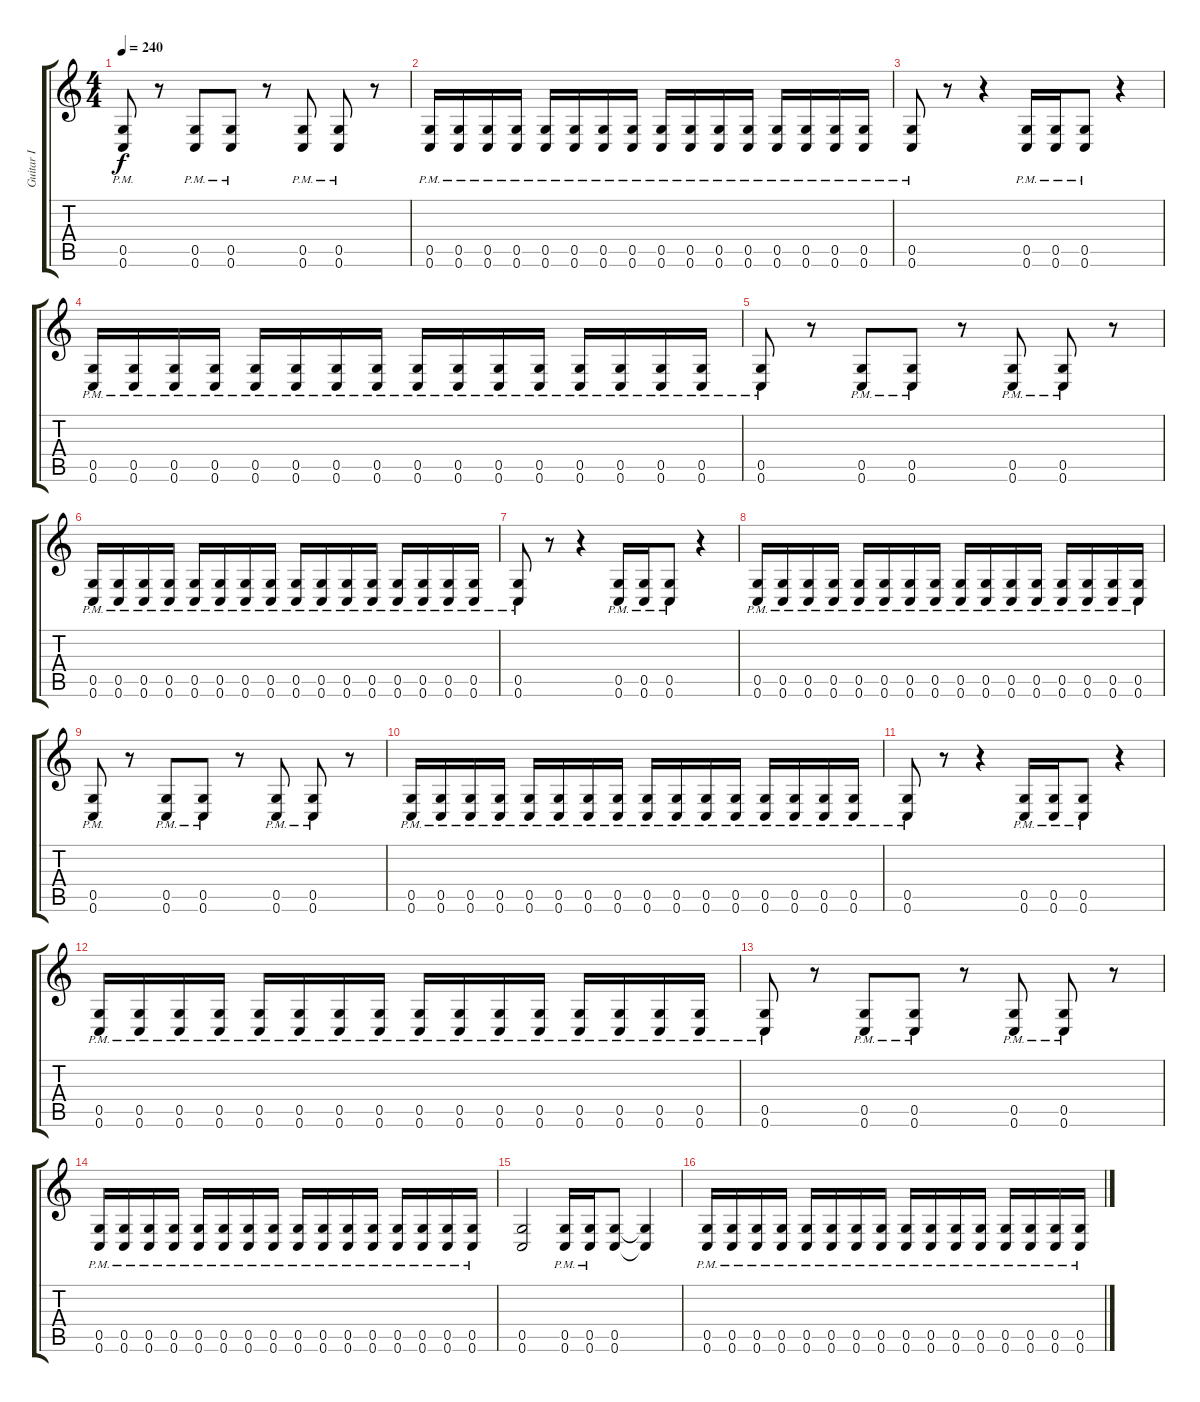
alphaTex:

\track ("Guitar I" "Guitar I") {instrument distortionguitar}
\staff {score tabs}
\tuning (D4 A3 F3 C3 G2 C2) {hide}
\ts (4 4)
\tempo 240
\clef g2
\ks c
(0.5{pm} 0.6{pm}).8{dy f} r.8 (0.5{pm} 0.6{pm}).8 (0.5{pm} 0.6{pm}).8 r.8 (0.5{pm} 0.6{pm}).8 (0.5{pm} 0.6{pm}).8 r.8 |
(0.5{pm} 0.6{pm}).16 (0.5{pm} 0.6{pm}).16 (0.5{pm} 0.6{pm}).16 (0.5{pm} 0.6{pm}).16 (0.5{pm} 0.6{pm}).16 (0.5{pm} 0.6{pm}).16 (0.5{pm} 0.6{pm}).16 (0.5{pm} 0.6{pm}).16 (0.5{pm} 0.6{pm}).16 (0.5{pm} 0.6{pm}).16 (0.5{pm} 0.6{pm}).16 (0.5{pm} 0.6{pm}).16 (0.5{pm} 0.6{pm}).16 (0.5{pm} 0.6{pm}).16 (0.5{pm} 0.6{pm}).16 (0.5{pm} 0.6{pm}).16 |
(0.5{pm} 0.6{pm}).8 r.8 r.4 (0.5{pm} 0.6{pm}).16 (0.5{pm} 0.6{pm}).16 (0.5{pm} 0.6{pm}).8 r.4 |
(0.5{pm} 0.6{pm}).16 (0.5{pm} 0.6{pm}).16 (0.5{pm} 0.6{pm}).16 (0.5{pm} 0.6{pm}).16 (0.5{pm} 0.6{pm}).16 (0.5{pm} 0.6{pm}).16 (0.5{pm} 0.6{pm}).16 (0.5{pm} 0.6{pm}).16 (0.5{pm} 0.6{pm}).16 (0.5{pm} 0.6{pm}).16 (0.5{pm} 0.6{pm}).16 (0.5{pm} 0.6{pm}).16 (0.5{pm} 0.6{pm}).16 (0.5{pm} 0.6{pm}).16 (0.5{pm} 0.6{pm}).16 (0.5{pm} 0.6{pm}).16 |
(0.5{pm} 0.6{pm}).8 r.8 (0.5{pm} 0.6{pm}).8 (0.5{pm} 0.6{pm}).8 r.8 (0.5{pm} 0.6{pm}).8 (0.5{pm} 0.6{pm}).8 r.8 |
(0.5{pm} 0.6{pm}).16 (0.5{pm} 0.6{pm}).16 (0.5{pm} 0.6{pm}).16 (0.5{pm} 0.6{pm}).16 (0.5{pm} 0.6{pm}).16 (0.5{pm} 0.6{pm}).16 (0.5{pm} 0.6{pm}).16 (0.5{pm} 0.6{pm}).16 (0.5{pm} 0.6{pm}).16 (0.5{pm} 0.6{pm}).16 (0.5{pm} 0.6{pm}).16 (0.5{pm} 0.6{pm}).16 (0.5{pm} 0.6{pm}).16 (0.5{pm} 0.6{pm}).16 (0.5{pm} 0.6{pm}).16 (0.5{pm} 0.6{pm}).16 |
(0.5{pm} 0.6{pm}).8 r.8 r.4 (0.5{pm} 0.6{pm}).16 (0.5{pm} 0.6{pm}).16 (0.5{pm} 0.6{pm}).8 r.4 |
(0.5{pm} 0.6{pm}).16 (0.5{pm} 0.6{pm}).16 (0.5{pm} 0.6{pm}).16 (0.5{pm} 0.6{pm}).16 (0.5{pm} 0.6{pm}).16 (0.5{pm} 0.6{pm}).16 (0.5{pm} 0.6{pm}).16 (0.5{pm} 0.6{pm}).16 (0.5{pm} 0.6{pm}).16 (0.5{pm} 0.6{pm}).16 (0.5{pm} 0.6{pm}).16 (0.5{pm} 0.6{pm}).16 (0.5{pm} 0.6{pm}).16 (0.5{pm} 0.6{pm}).16 (0.5{pm} 0.6{pm}).16 (0.5{pm} 0.6{pm}).16 |
(0.5{pm} 0.6{pm}).8 r.8 (0.5{pm} 0.6{pm}).8 (0.5{pm} 0.6{pm}).8 r.8 (0.5{pm} 0.6{pm}).8 (0.5{pm} 0.6{pm}).8 r.8 |
(0.5{pm} 0.6{pm}).16 (0.5{pm} 0.6{pm}).16 (0.5{pm} 0.6{pm}).16 (0.5{pm} 0.6{pm}).16 (0.5{pm} 0.6{pm}).16 (0.5{pm} 0.6{pm}).16 (0.5{pm} 0.6{pm}).16 (0.5{pm} 0.6{pm}).16 (0.5{pm} 0.6{pm}).16 (0.5{pm} 0.6{pm}).16 (0.5{pm} 0.6{pm}).16 (0.5{pm} 0.6{pm}).16 (0.5{pm} 0.6{pm}).16 (0.5{pm} 0.6{pm}).16 (0.5{pm} 0.6{pm}).16 (0.5{pm} 0.6{pm}).16 |
(0.5{pm} 0.6{pm}).8 r.8 r.4 (0.5{pm} 0.6{pm}).16 (0.5{pm} 0.6{pm}).16 (0.5{pm} 0.6{pm}).8 r.4 |
(0.5{pm} 0.6{pm}).16 (0.5{pm} 0.6{pm}).16 (0.5{pm} 0.6{pm}).16 (0.5{pm} 0.6{pm}).16 (0.5{pm} 0.6{pm}).16 (0.5{pm} 0.6{pm}).16 (0.5{pm} 0.6{pm}).16 (0.5{pm} 0.6{pm}).16 (0.5{pm} 0.6{pm}).16 (0.5{pm} 0.6{pm}).16 (0.5{pm} 0.6{pm}).16 (0.5{pm} 0.6{pm}).16 (0.5{pm} 0.6{pm}).16 (0.5{pm} 0.6{pm}).16 (0.5{pm} 0.6{pm}).16 (0.5{pm} 0.6{pm}).16 |
(0.5{pm} 0.6{pm}).8 r.8 (0.5{pm} 0.6{pm}).8 (0.5{pm} 0.6{pm}).8 r.8 (0.5{pm} 0.6{pm}).8 (0.5{pm} 0.6{pm}).8 r.8 |
(0.5{pm} 0.6{pm}).16 (0.5{pm} 0.6{pm}).16 (0.5{pm} 0.6{pm}).16 (0.5{pm} 0.6{pm}).16 (0.5{pm} 0.6{pm}).16 (0.5{pm} 0.6{pm}).16 (0.5{pm} 0.6{pm}).16 (0.5{pm} 0.6{pm}).16 (0.5{pm} 0.6{pm}).16 (0.5{pm} 0.6{pm}).16 (0.5{pm} 0.6{pm}).16 (0.5{pm} 0.6{pm}).16 (0.5{pm} 0.6{pm}).16 (0.5{pm} 0.6{pm}).16 (0.5{pm} 0.6{pm}).16 (0.5{pm} 0.6{pm}).16 |
(0.5 0.6).2 (0.5{pm} 0.6{pm}).16 (0.5{pm} 0.6{pm}).16 (0.5 0.6).8 (0.5{t} 0.6{t}).4 |
(0.5{pm} 0.6{pm}).16 (0.5{pm} 0.6{pm}).16 (0.5{pm} 0.6{pm}).16 (0.5{pm} 0.6{pm}).16 (0.5{pm} 0.6{pm}).16 (0.5{pm} 0.6{pm}).16 (0.5{pm} 0.6{pm}).16 (0.5{pm} 0.6{pm}).16 (0.5{pm} 0.6{pm}).16 (0.5{pm} 0.6{pm}).16 (0.5{pm} 0.6{pm}).16 (0.5{pm} 0.6{pm}).16 (0.5{pm} 0.6{pm}).16 (0.5{pm} 0.6{pm}).16 (0.5{pm} 0.6{pm}).16 (0.5{pm} 0.6{pm}).16
